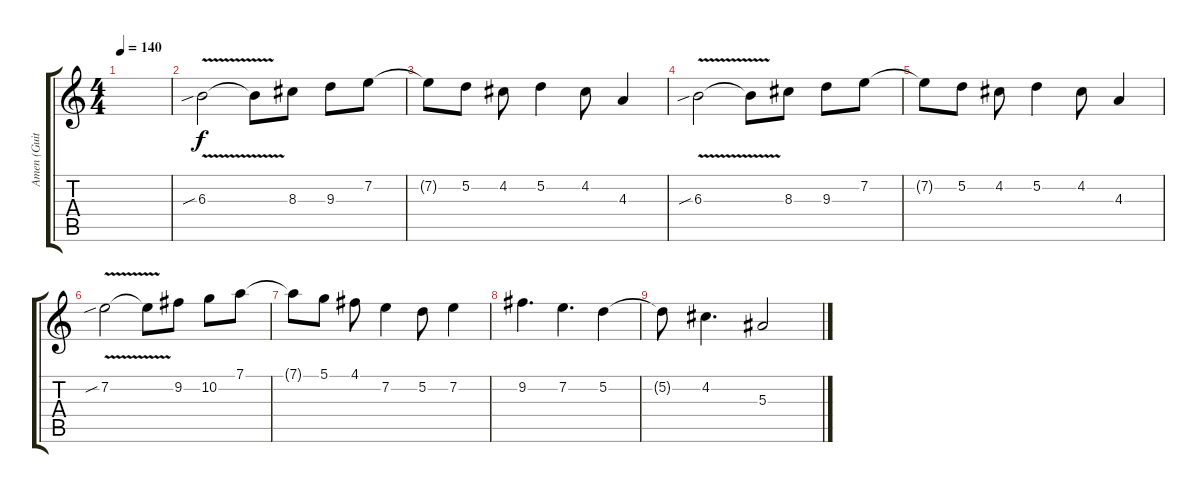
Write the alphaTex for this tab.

\track ("Amen (Guitar Studio)" "Amen (Guit") {instrument distortionguitar}
\staff {score tabs}
\tuning (D4 A3 F3 C3 G2 D2) {hide}
\ts (4 4)
\tempo 140
\clef g2
\ks c
|
6.3{v sib}.2 6.3{t}.8 8.3.8 9.3.8 7.2.8 |
7.2{t}.8 5.2.8 4.2.8 5.2.4 4.2.8 4.3.4 |
6.3{v sib}.2 6.3{t}.8 8.3.8 9.3.8 7.2.8 |
7.2{t}.8 5.2.8 4.2.8 5.2.4 4.2.8 4.3.4 |
7.2{v sib}.2 7.2{t}.8 9.2.8 10.2.8 7.1.8 |
7.1{t}.8 5.1.8 4.1.8 7.2.4 5.2.8 7.2.4 |
9.2.4{d} 7.2.4{d} 5.2.4 |
5.2{t}.8 4.2.4{d} 5.3.2
